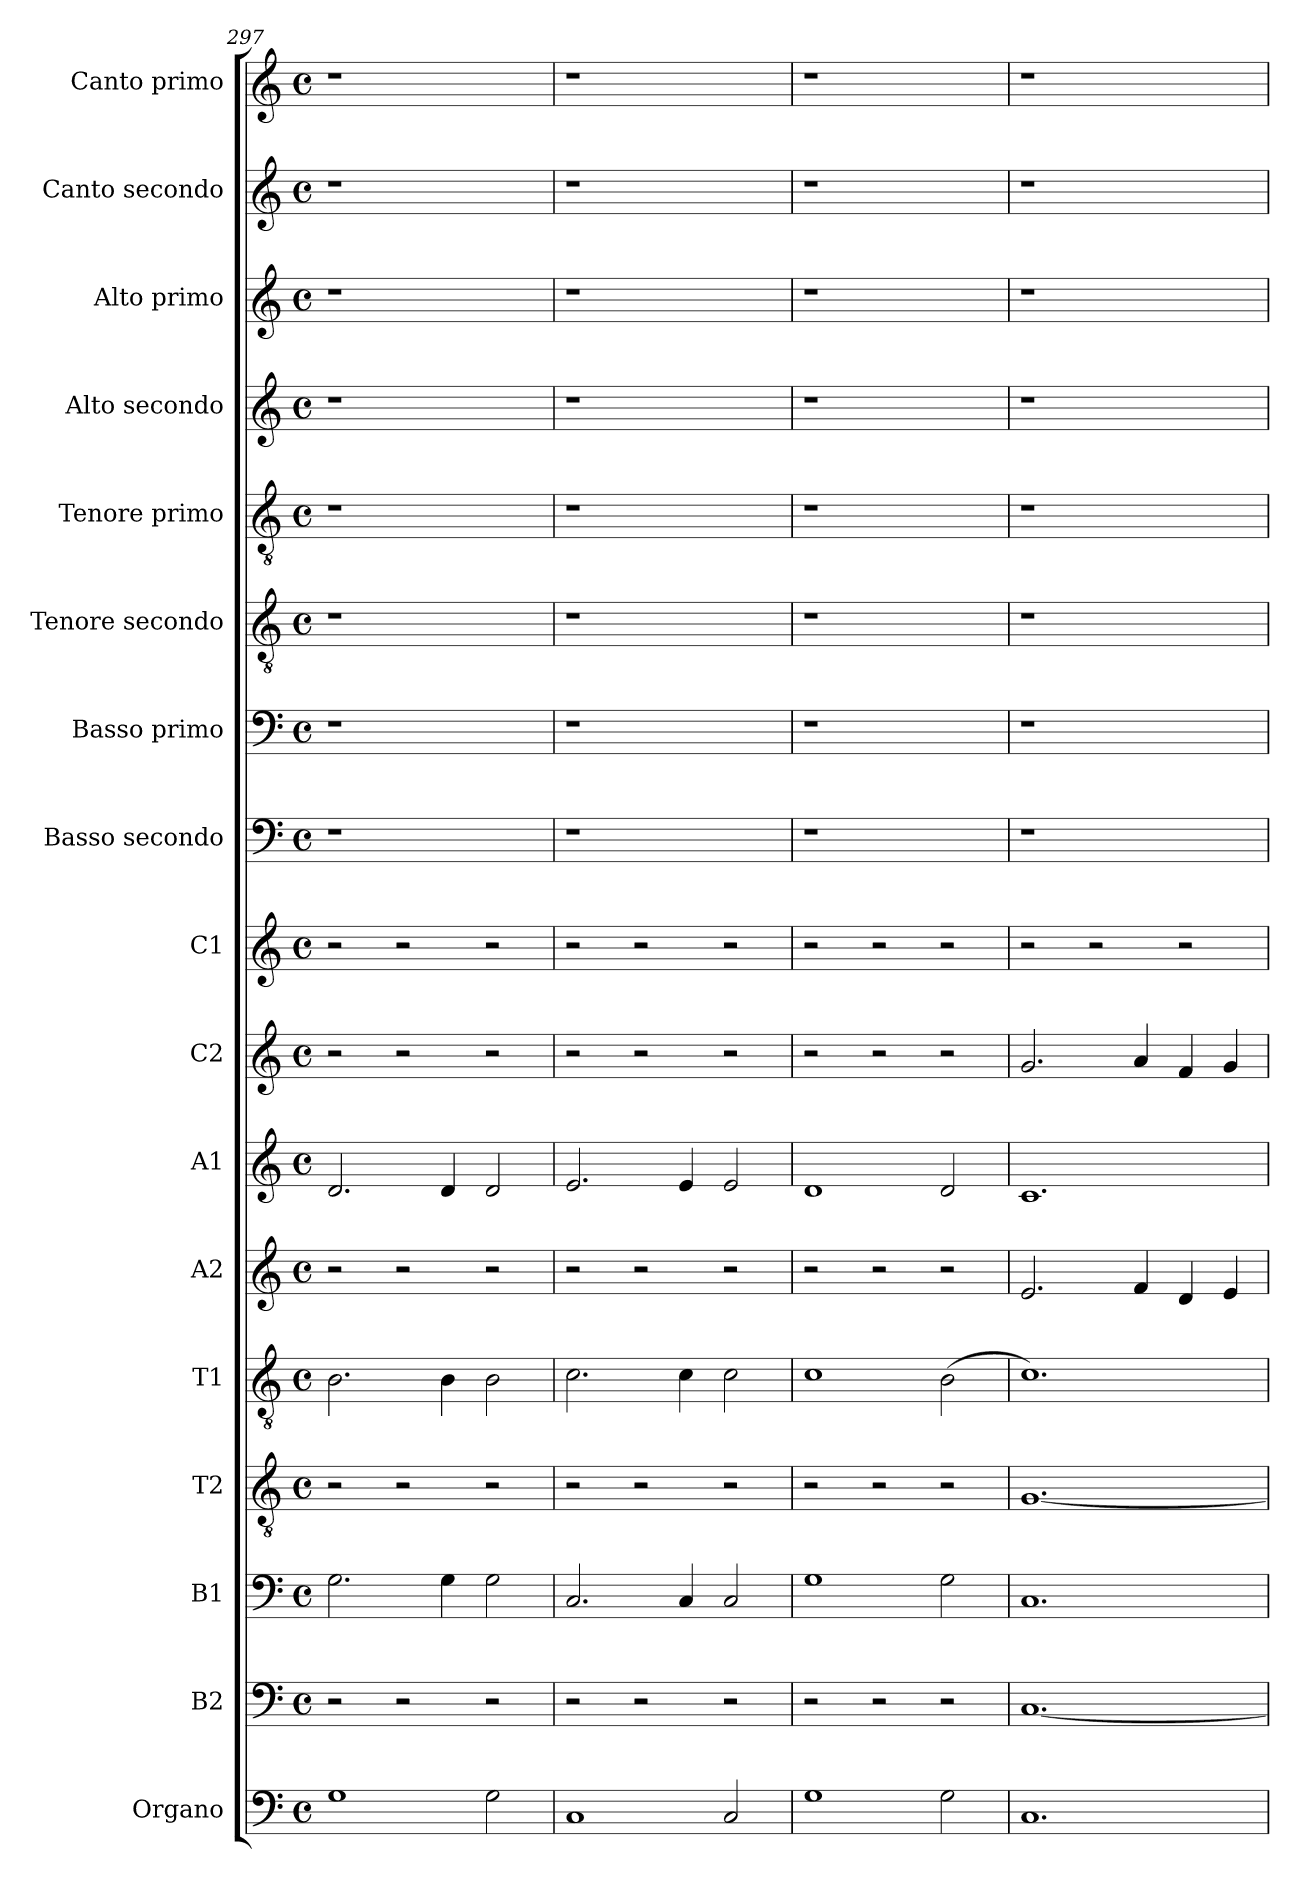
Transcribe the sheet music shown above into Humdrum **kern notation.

**kern	**kern	**kern	**kern	**kern	**kern	**kern	**kern	**kern	**kern	**kern	**kern	**kern	**kern	**kern	**kern	**kern
*part17	*part16	*part15	*part14	*part13	*part12	*part11	*part10	*part9	*part8	*part7	*part6	*part5	*part4	*part3	*part2	*part1
*staff17	*staff16	*staff15	*staff14	*staff13	*staff12	*staff11	*staff10	*staff9	*staff8	*staff7	*staff6	*staff5	*staff4	*staff3	*staff2	*staff1
*I"Organo	*I"B2	*I"B1	*I"T2	*I"T1	*I"A2	*I"A1	*I"C2	*I"C1	*I"Basso secondo	*I"Basso primo	*I"Tenore secondo	*I"Tenore primo	*I"Alto secondo	*I"Alto primo	*I"Canto secondo	*I"Canto primo
*I'Org.	*I'B2	*I'B1	*I'T2	*I'T1	*I'A2	*I'A1	*I'C2	*I'C1	*I'B2	*I'B1	*I'T2	*I'T1	*I'A2	*I'A1	*I'C2	*I'C1
!!LO:PB:g=z
*clefF4	*clefF4	*clefF4	*clefGv2	*clefGv2	*clefG2	*clefG2	*clefG2	*clefG2	*clefF4	*clefF4	*clefGv2	*clefGv2	*clefG2	*clefG2	*clefG2	*clefG2
*k[]	*k[]	*k[]	*k[]	*k[]	*k[]	*k[]	*k[]	*k[]	*k[]	*k[]	*k[]	*k[]	*k[]	*k[]	*k[]	*k[]
*C:	*C:	*C:	*C:	*C:	*C:	*C:	*C:	*C:	*C:	*C:	*C:	*C:	*C:	*C:	*C:	*C:
*M4/4	*M4/4	*M4/4	*M4/4	*M4/4	*M4/4	*M4/4	*M4/4	*M4/4	*M4/4	*M4/4	*M4/4	*M4/4	*M4/4	*M4/4	*M4/4	*M4/4
*met(c)	*met(c)	*met(c)	*met(c)	*met(c)	*met(c)	*met(c)	*met(c)	*met(c)	*met(c)	*met(c)	*met(c)	*met(c)	*met(c)	*met(c)	*met(c)	*met(c)
=297	=297	=297	=297	=297	=297	=297	=297	=297	=297	=297	=297	=297	=297	=297	=297	=297
1G	2r	2.G\	2r	2.B\	2r	2.d/	2r	2r	1r	1r	1r	1r	1r	1r	1r	1r
.	2r	.	2r	.	2r	.	2r	2r	.	.	.	.	.	.	.	.
.	.	4G\	.	4B\	.	4d/	.	.	.	.	.	.	.	.	.	.
2G\	2r	2G\	2r	2B\	2r	2d/	2r	2r	2ryy	2ryy	2ryy	2ryy	2ryy	2ryy	2ryy	2ryy
=298	=298	=298	=298	=298	=298	=298	=298	=298	=298	=298	=298	=298	=298	=298	=298	=298
1C	2r	2.C/	2r	2.c\	2r	2.e/	2r	2r	1r	1r	1r	1r	1r	1r	1r	1r
.	2r	.	2r	.	2r	.	2r	2r	.	.	.	.	.	.	.	.
.	.	4C/	.	4c\	.	4e/	.	.	.	.	.	.	.	.	.	.
2C/	2r	2C/	2r	2c\	2r	2e/	2r	2r	2ryy	2ryy	2ryy	2ryy	2ryy	2ryy	2ryy	2ryy
=299	=299	=299	=299	=299	=299	=299	=299	=299	=299	=299	=299	=299	=299	=299	=299	=299
1G	2r	1G	2r	1c	2r	1d	2r	2r	1r	1r	1r	1r	1r	1r	1r	1r
.	2r	.	2r	.	2r	.	2r	2r	.	.	.	.	.	.	.	.
2G>\	2r	2G\	2r	(>2B\	2r	2d/	2r	2r	2ryy	2ryy	2ryy	2ryy	2ryy	2ryy	2ryy	2ryy
=300	=300	=300	=300	=300	=300	=300	=300	=300	=300	=300	=300	=300	=300	=300	=300	=300
1.C	[<1.C	1.C	[<1.G	1.c)	2.e/	1.c	2.g/	2r	1r	1r	1r	1r	1r	1r	1r	1r
.	.	.	.	.	.	.	.	2r	.	.	.	.	.	.	.	.
.	.	.	.	.	4f/	.	4a/	.	.	.	.	.	.	.	.	.
.	.	.	.	.	4d/	.	4f/	2r	2ryy	2ryy	2ryy	2ryy	2ryy	2ryy	2ryy	2ryy
.	.	.	.	.	4e/	.	4g/	.	.	.	.	.	.	.	.	.
=	=	=	=	=	=	=	=	=	=	=	=	=	=	=	=	=
*-	*-	*-	*-	*-	*-	*-	*-	*-	*-	*-	*-	*-	*-	*-	*-	*-
